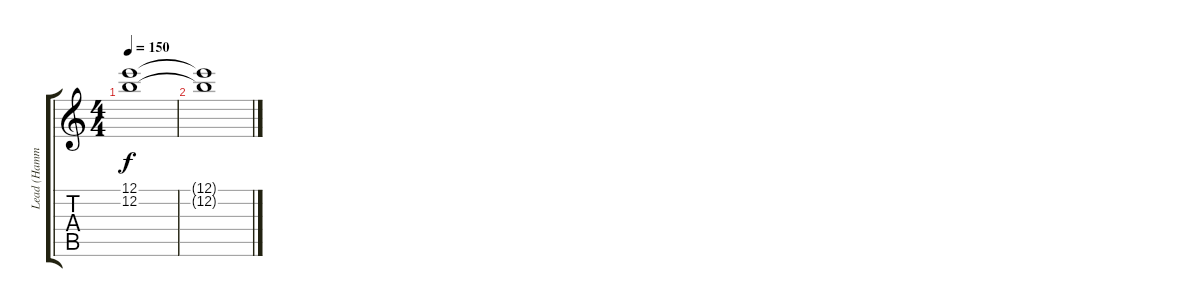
\track ("Lead (Hammet)" "Lead (Hamm") {instrument distortionguitar}
\staff {score tabs}
\tuning (E4 B3 G3 D3 A2 E2) {hide}
\ts (4 4)
\tempo 150
\clef g2
\ks c
(12.1{t} 12.2{t}).1{dy f} |
(12.1{t} 12.2{t}).1
